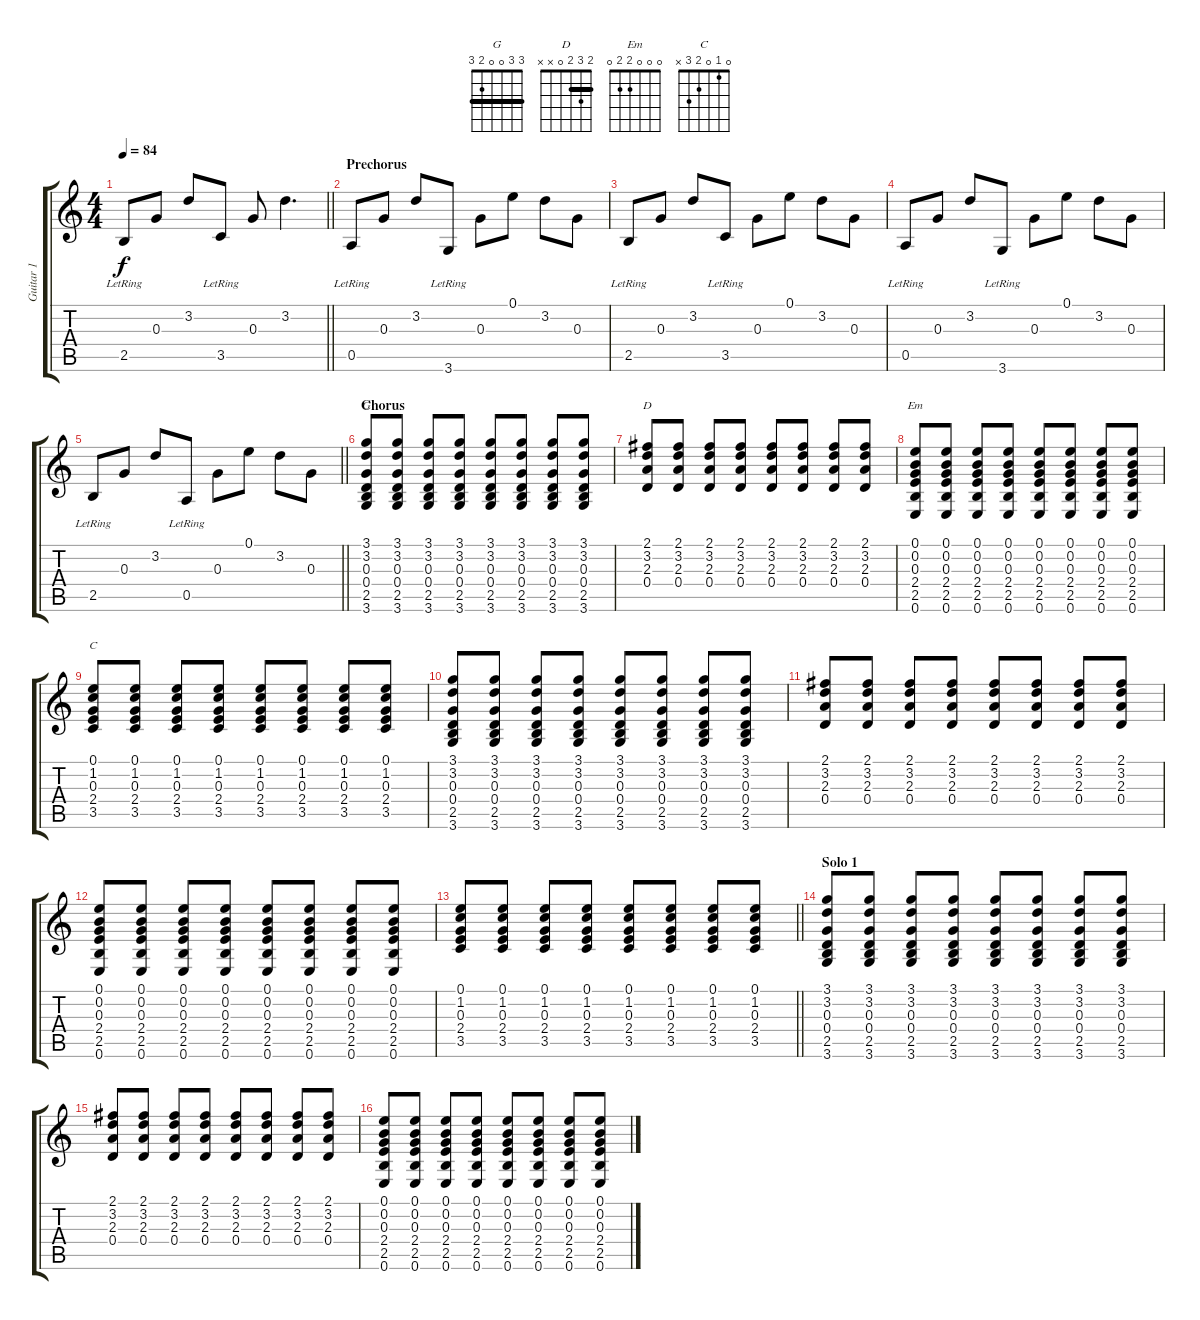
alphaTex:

\track ("Guitar 1" "Guitar 1") {instrument acousticguitarsteel}
\staff {score tabs}
\tuning (E4 B3 G3 D3 A2 E2) {hide}
\chord ("G" 3 3 0 0 2 3) {barre 3}
\chord ("D" 2 3 2 0 x x) {barre 2}
\chord ("Em" 0 0 0 2 2 0)
\chord ("C" 0 1 0 2 3 x)
\ts (4 4)
\tempo 84
\clef g2
\barLineRight lightlight
\ks c
2.5{lr}.8{dy f} 0.3.8 3.2.8 3.5{lr}.8 0.3.8 3.2.4{d} |
\section ("" "Prechorus")
0.5{lr}.8 0.3.8 3.2.8 3.6{lr}.8 0.3.8 0.1.8 3.2.8 0.3.8 |
2.5{lr}.8 0.3.8 3.2.8 3.5{lr}.8 0.3.8 0.1.8 3.2.8 0.3.8 |
0.5{lr}.8 0.3.8 3.2.8 3.6{lr}.8 0.3.8 0.1.8 3.2.8 0.3.8 |
\barLineRight lightlight
2.5{lr}.8 0.3.8 3.2.8 0.5{lr}.8 0.3.8 0.1.8 3.2.8 0.3.8 |
\section ("" "Chorus")
(3.1 3.2 0.3 0.4 2.5 3.6).8{ch "G"} (3.1 3.2 0.3 0.4 2.5 3.6).8 (3.1 3.2 0.3 0.4 2.5 3.6).8 (3.1 3.2 0.3 0.4 2.5 3.6).8 (3.1 3.2 0.3 0.4 2.5 3.6).8 (3.1 3.2 0.3 0.4 2.5 3.6).8 (3.1 3.2 0.3 0.4 2.5 3.6).8 (3.1 3.2 0.3 0.4 2.5 3.6).8 |
(2.1 3.2 2.3 0.4).8{ch "D"} (2.1 3.2 2.3 0.4).8 (2.1 3.2 2.3 0.4).8 (2.1 3.2 2.3 0.4).8 (2.1 3.2 2.3 0.4).8 (2.1 3.2 2.3 0.4).8 (2.1 3.2 2.3 0.4).8 (2.1 3.2 2.3 0.4).8 |
(0.1 0.2 0.3 2.4 2.5 0.6).8{ch "Em"} (0.1 0.2 0.3 2.4 2.5 0.6).8 (0.1 0.2 0.3 2.4 2.5 0.6).8 (0.1 0.2 0.3 2.4 2.5 0.6).8 (0.1 0.2 0.3 2.4 2.5 0.6).8 (0.1 0.2 0.3 2.4 2.5 0.6).8 (0.1 0.2 0.3 2.4 2.5 0.6).8 (0.1 0.2 0.3 2.4 2.5 0.6).8 |
(0.1 1.2 0.3 2.4 3.5).8{ch "C"} (0.1 1.2 0.3 2.4 3.5).8 (0.1 1.2 0.3 2.4 3.5).8 (0.1 1.2 0.3 2.4 3.5).8 (0.1 1.2 0.3 2.4 3.5).8 (0.1 1.2 0.3 2.4 3.5).8 (0.1 1.2 0.3 2.4 3.5).8 (0.1 1.2 0.3 2.4 3.5).8 |
(3.1 3.2 0.3 0.4 2.5 3.6).8 (3.1 3.2 0.3 0.4 2.5 3.6).8 (3.1 3.2 0.3 0.4 2.5 3.6).8 (3.1 3.2 0.3 0.4 2.5 3.6).8 (3.1 3.2 0.3 0.4 2.5 3.6).8 (3.1 3.2 0.3 0.4 2.5 3.6).8 (3.1 3.2 0.3 0.4 2.5 3.6).8 (3.1 3.2 0.3 0.4 2.5 3.6).8 |
(2.1 3.2 2.3 0.4).8 (2.1 3.2 2.3 0.4).8 (2.1 3.2 2.3 0.4).8 (2.1 3.2 2.3 0.4).8 (2.1 3.2 2.3 0.4).8 (2.1 3.2 2.3 0.4).8 (2.1 3.2 2.3 0.4).8 (2.1 3.2 2.3 0.4).8 |
(0.1 0.2 0.3 2.4 2.5 0.6).8 (0.1 0.2 0.3 2.4 2.5 0.6).8 (0.1 0.2 0.3 2.4 2.5 0.6).8 (0.1 0.2 0.3 2.4 2.5 0.6).8 (0.1 0.2 0.3 2.4 2.5 0.6).8 (0.1 0.2 0.3 2.4 2.5 0.6).8 (0.1 0.2 0.3 2.4 2.5 0.6).8 (0.1 0.2 0.3 2.4 2.5 0.6).8 |
\barLineRight lightlight
(0.1 1.2 0.3 2.4 3.5).8 (0.1 1.2 0.3 2.4 3.5).8 (0.1 1.2 0.3 2.4 3.5).8 (0.1 1.2 0.3 2.4 3.5).8 (0.1 1.2 0.3 2.4 3.5).8 (0.1 1.2 0.3 2.4 3.5).8 (0.1 1.2 0.3 2.4 3.5).8 (0.1 1.2 0.3 2.4 3.5).8 |
\section ("" "Solo 1")
(3.1 3.2 0.3 0.4 2.5 3.6).8 (3.1 3.2 0.3 0.4 2.5 3.6).8 (3.1 3.2 0.3 0.4 2.5 3.6).8 (3.1 3.2 0.3 0.4 2.5 3.6).8 (3.1 3.2 0.3 0.4 2.5 3.6).8 (3.1 3.2 0.3 0.4 2.5 3.6).8 (3.1 3.2 0.3 0.4 2.5 3.6).8 (3.1 3.2 0.3 0.4 2.5 3.6).8 |
(2.1 3.2 2.3 0.4).8 (2.1 3.2 2.3 0.4).8 (2.1 3.2 2.3 0.4).8 (2.1 3.2 2.3 0.4).8 (2.1 3.2 2.3 0.4).8 (2.1 3.2 2.3 0.4).8 (2.1 3.2 2.3 0.4).8 (2.1 3.2 2.3 0.4).8 |
(0.1 0.2 0.3 2.4 2.5 0.6).8 (0.1 0.2 0.3 2.4 2.5 0.6).8 (0.1 0.2 0.3 2.4 2.5 0.6).8 (0.1 0.2 0.3 2.4 2.5 0.6).8 (0.1 0.2 0.3 2.4 2.5 0.6).8 (0.1 0.2 0.3 2.4 2.5 0.6).8 (0.1 0.2 0.3 2.4 2.5 0.6).8 (0.1 0.2 0.3 2.4 2.5 0.6).8
